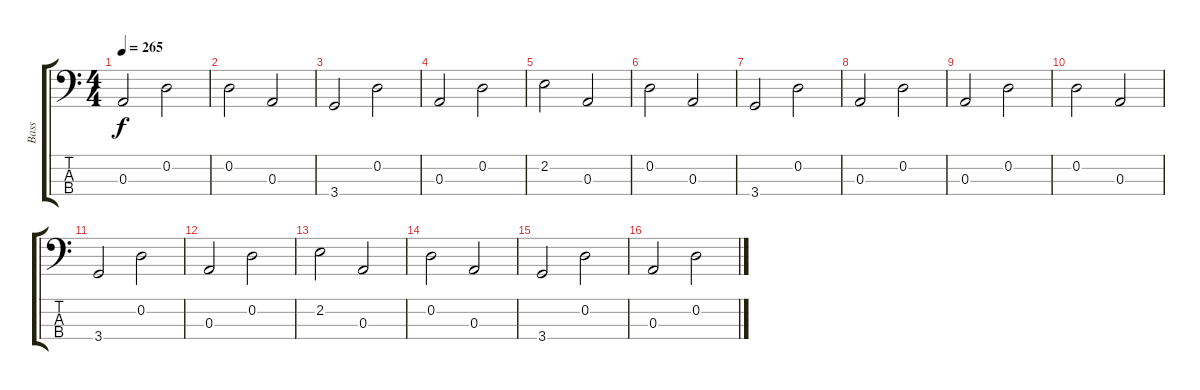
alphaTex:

\track ("Bass" "Bass") {instrument electricbassfinger}
\staff {score tabs}
\tuning (G2 D2 A1 E1) {hide}
\ts (4 4)
\tempo 265
\clef f4
\ks c
0.3.2{dy f} 0.2.2 |
0.2.2 0.3.2 |
3.4.2 0.2.2 |
0.3.2 0.2.2 |
2.2.2 0.3.2 |
0.2.2 0.3.2 |
3.4.2 0.2.2 |
0.3.2 0.2.2 |
0.3.2 0.2.2 |
0.2.2 0.3.2 |
3.4.2 0.2.2 |
0.3.2 0.2.2 |
2.2.2 0.3.2 |
0.2.2 0.3.2 |
3.4.2 0.2.2 |
0.3.2 0.2.2
